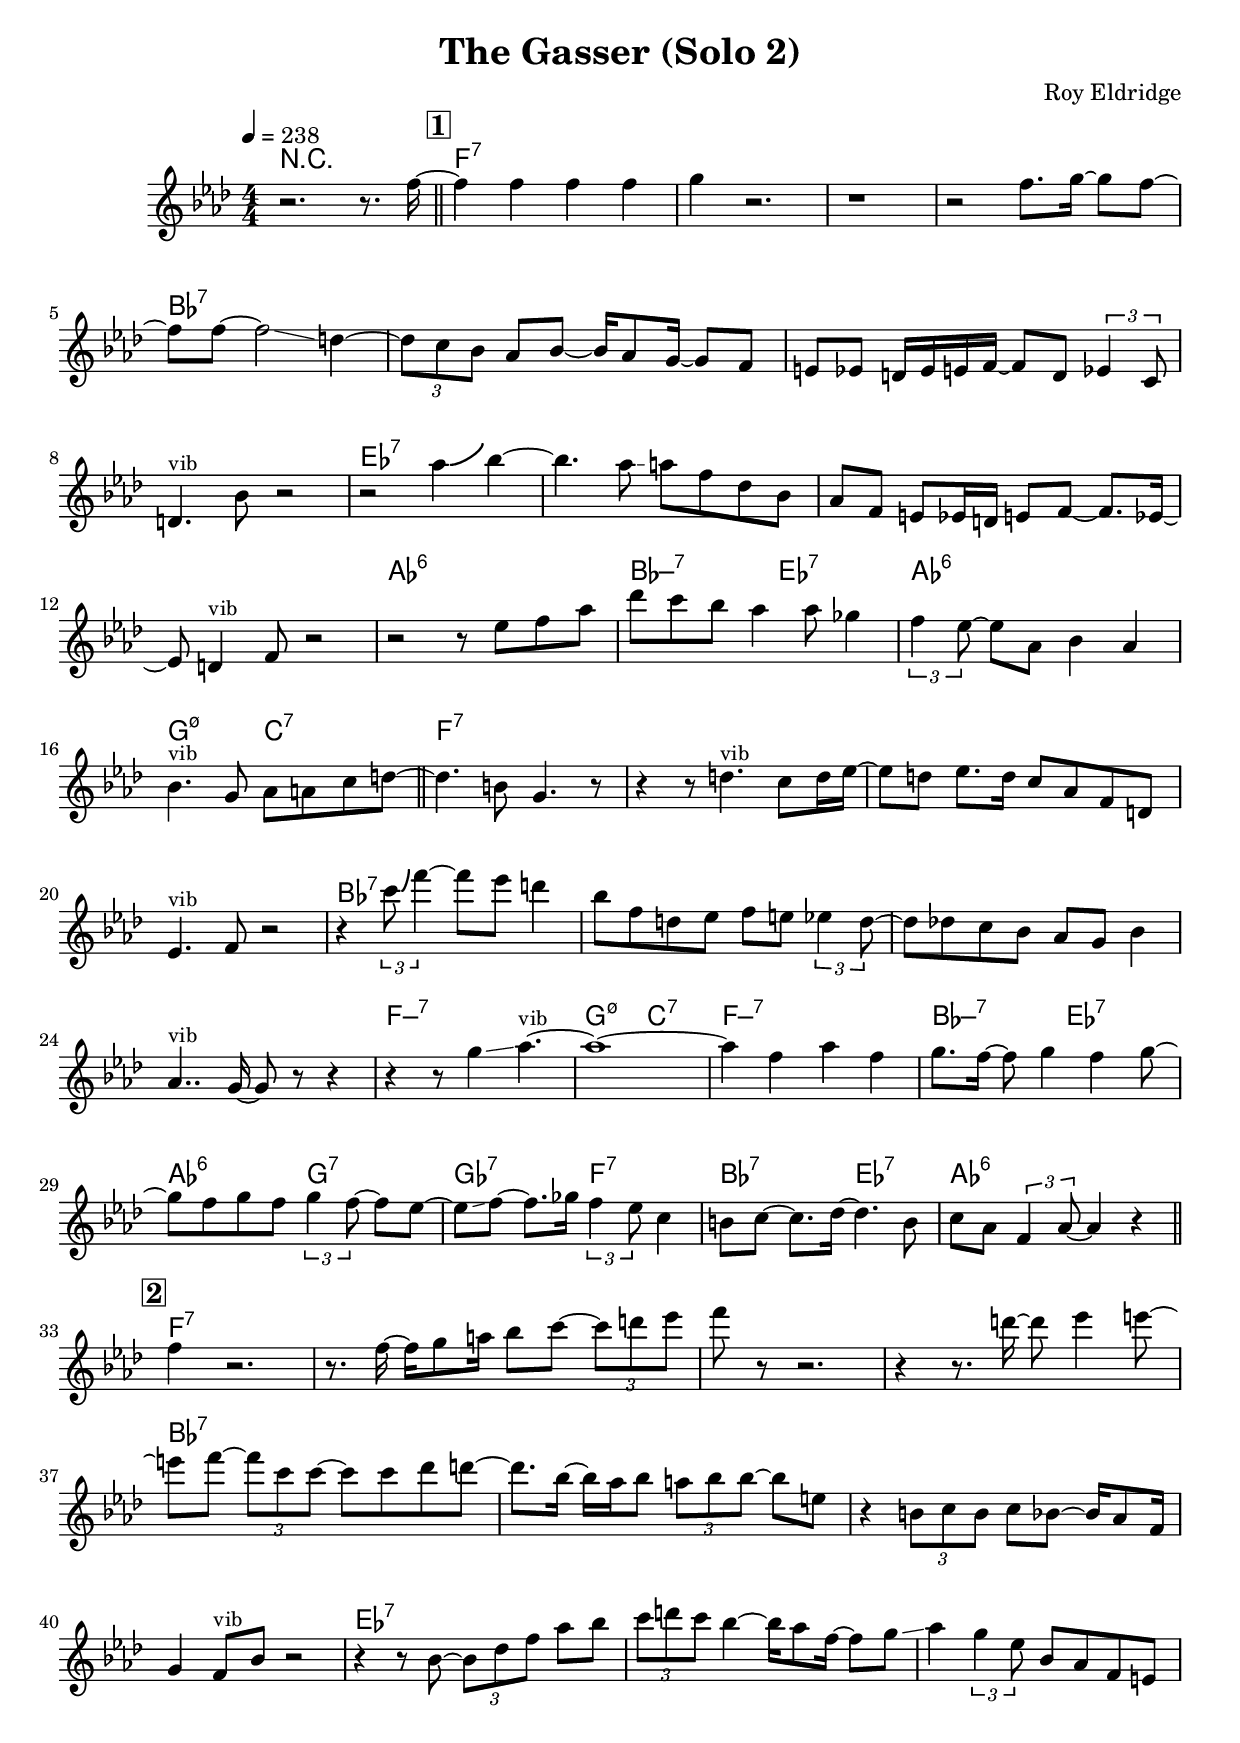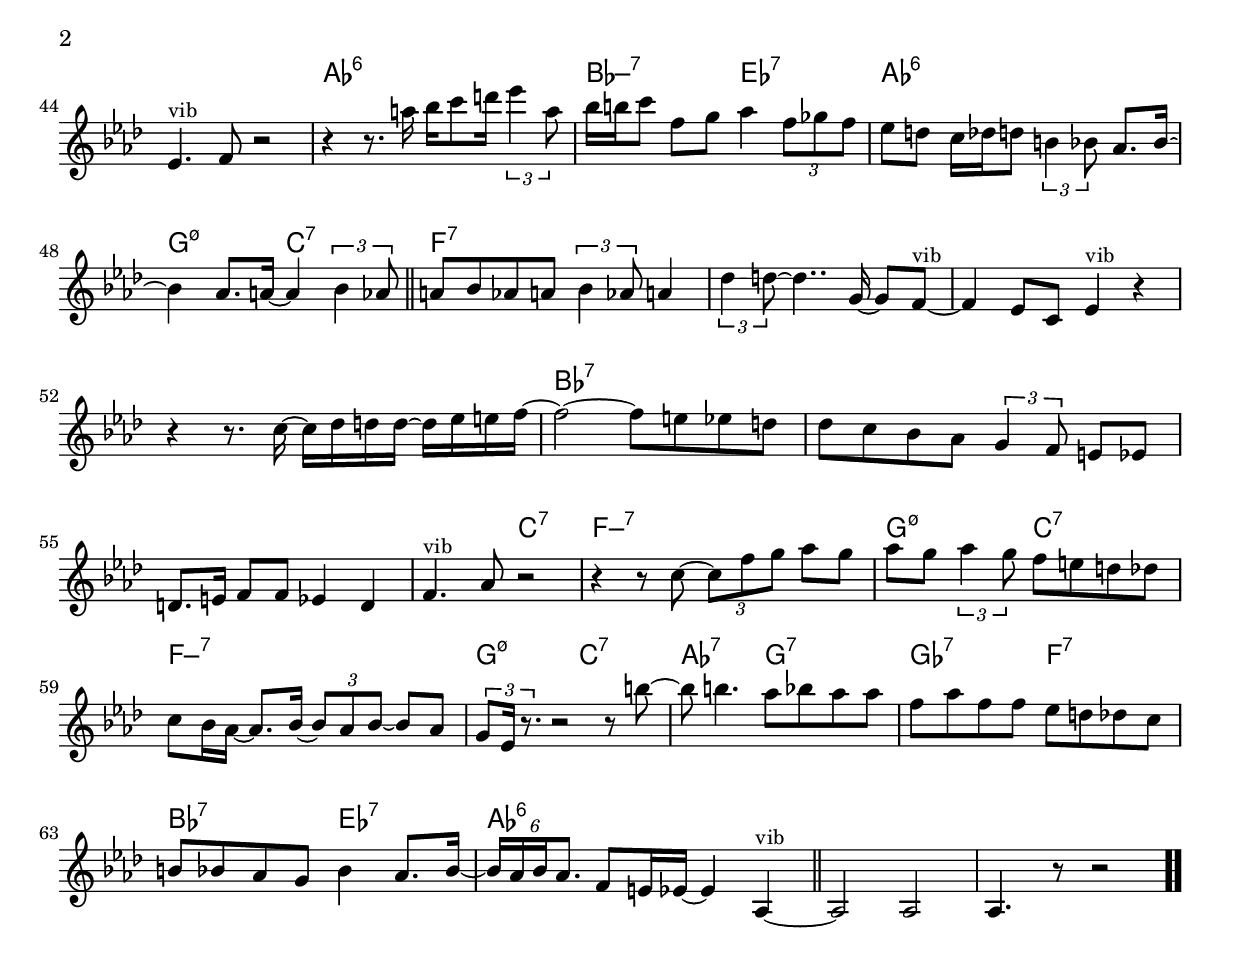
\version "2.13.2"

#(ly:set-option 'point-and-click #f)

\header {
  title = "The Gasser (Solo 2)"
  composer = "Roy Eldridge"
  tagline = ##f
}
global =
{
    \override Staff.TimeSignature #'style = #'()
    \time 4/4
    \clef "treble"
    \key aes \major
    \override Rest #'direction = #'0
    \override MultiMeasureRest #'staff-position = #0
}
\score
{
<<
    \transpose c' c'

    \new ChordNames { \chords {
      \set majorSevenSymbol = \markup { "maj7" }
      \set minorChordModifier = \markup { \char ##x2013 }
      | r1 
      | f1:7 | s1 | s1 | s1 | bes1:7 | s1 | s1 | s1 
      | es1:7 | s1 | s1 | s1 | aes1:6 | bes2:min7 es2:7 | aes1:6 | g2:min5-7 c2:7 
      | f1:7 | s1 | s1 | s1 | bes1:7 | s1 | s1 | s1 
      | f1:min7 | g2:min5-7 c2:7 | f1:min7 | bes2:min7 es2:7 | aes2:6 g2:7 | ges2:7 f2:7 | bes2:7 es2:7 | aes1:6 
      | f1:7 | s1 | s1 | s1 | bes1:7 | s1 | s1 | s1 
      | es1:7 | s1 | s1 | s1 | aes1:6 | bes2:min7 es2:7 | aes1:6 | g2:min5-7 c2:7 
      | f1:7 | s1 | s1 | s1 | bes1:7 | s1 | s1 | s2 c2:7 
      | f1:min7 | g2:min5-7 c2:7 | f1:min7 | g2:min5-7 c2:7 | aes2:7 g2:7 | ges2:7 f2:7 | bes2:7 es2:7 | aes1:6 
      | s1|
      }
      }

    \new Staff
    <<
    \transpose c' c'

    {
      \global
  		%\override Score.MetronomeMark #'transparent = ##t
  		%\override Score.MetronomeMark #'stencil = ##f
  		
  		\override HorizontalBracket #'direction = #UP
  		\override HorizontalBracket #'bracket-flare = #'(0 . 0)
  		
  		\override TextSpanner #'dash-fraction = #1.0
  		\override TextSpanner #'bound-details #'left #'text = \markup{ \concat{\draw-line #'(0 . -1.0) \draw-line #'(1.0 . 0) }}
  		\override TextSpanner #'bound-details #'right #'text = \markup{ \concat{ \draw-line #'(1.0 . 0) \draw-line #'(0 . -1.0) }}
          \set Score.markFormatter = #format-mark-box-numbers


      \tempo 4 = 238
      \set Score.currentBarNumber = #0
     
      | r2. r8. f''16~ 
      \bar "||" \mark \default f''4 f''4 f''4 f''4 
      | g''4 r2. 
      | r1 
      | r2 f''8. g''16~ g''8 f''8~ 
      | f''8 f''8~ f''2\glissando  d''4~ 
      | \tuplet 3/2 {d''8 c''8 bes'8} aes'8 bes'8~ bes'16 aes'8 g'16~ g'8 f'8 
      | e'8 es'8 d'16 es'16 e'16 f'16~ f'8 d'8 \tuplet 3/2 {es'4 c'8} 
      | d'4.^\markup{\left-align \small vib} bes'8 r2 
      | r2 aes''4\bendAfter #+4  bes''4~ 
      | bes''4. aes''8\glissando  a''8 f''8 des''8 bes'8 
      | aes'8 f'8 e'8 es'16 d'16 e'8 f'8~ f'8. es'16~ 
      | es'8 d'4^\markup{\left-align \small vib} f'8 r2 
      | r2 r8 es''8 f''8 aes''8 
      | des'''8 c'''8 bes''8 aes''4 aes''8 ges''4 
      | \tuplet 3/2 {f''4 es''8~} es''8 aes'8 bes'4 aes'4 
      | bes'4.^\markup{\left-align \small vib} g'8 aes'8 a'8 c''8 d''8~ 
      \bar "||" d''4. b'8 g'4. r8 
      | r4 r8 d''4.^\markup{\left-align \small vib} c''8 d''16 es''16~ 
      | es''8 d''8 es''8. d''16 c''8 aes'8 f'8 d'8 
      | es'4.^\markup{\left-align \small vib} f'8 r2 
      | r4 \tuplet 3/2 {c'''8\bendAfter #+4  f'''4~} f'''8 es'''8 d'''4 
      | bes''8 f''8 d''8 es''8 f''8 e''8 \tuplet 3/2 {es''4 d''8~} 
      | d''8 des''8 c''8 bes'8 aes'8 g'8 bes'4 
      | aes'4..^\markup{\left-align \small vib} g'16~ g'8 r8 r4 
      | r4 r8 g''4\glissando  aes''4.~^\markup{\left-align \small vib} 
      | aes''1~ 
      | aes''4 f''4 aes''4 f''4 
      | g''8. f''16~ f''8 g''4 f''4 g''8~ 
      | g''8 f''8 g''8 f''8 \tuplet 3/2 {g''4 f''8~} f''8 es''8~ 
      | es''8\glissando  f''8~ f''8. ges''16 \tuplet 3/2 {f''4 es''8} c''4 
      | b'8 c''8~ c''8. des''16~ des''4. b'8 
      | c''8 aes'8 \tuplet 3/2 {f'4 aes'8~} aes'4 r4 
      \bar "||" \mark \default f''4 r2. 
      | r8. f''16~ f''16 g''8 a''16 bes''8 c'''8~ \tuplet 3/2 {c'''8 d'''8 es'''8} 
      | f'''8 r8 r2. 
      | r4 r8. d'''16~ d'''8 es'''4 e'''8~ 
      | e'''8 f'''8~ \tuplet 3/2 {f'''8 c'''8 c'''8~} c'''8 c'''8 des'''8 d'''8~ 
      | d'''8. bes''16~ bes''16 aes''16 bes''8 \tuplet 3/2 {a''8 bes''8 bes''8~} bes''8 e''8 
      | r4 \tuplet 3/2 {b'8 c''8 b'8} c''8 bes'8~ bes'16 aes'8 f'16 
      | g'4 f'8^\markup{\left-align \small vib} bes'8 r2 
      | r4 r8 bes'8~ \tuplet 3/2 {bes'8 des''8 f''8} aes''8 bes''8 
      | \tuplet 3/2 {c'''8 d'''8 c'''8} bes''4~ bes''16 aes''8 f''16~ f''8 g''8\glissando  
      | aes''4 \tuplet 3/2 {g''4 es''8} bes'8 aes'8 f'8 e'8 
      | es'4.^\markup{\left-align \small vib} f'8 r2 
      | r4 r8. a''16 bes''16 c'''8 d'''16 \tuplet 3/2 {es'''4 a''8} 
      | bes''16 b''16 c'''8 f''8 g''8 aes''4 \tuplet 3/2 {f''8 ges''8 f''8} 
      | es''8 d''8 c''16 des''16 d''8 \tuplet 3/2 {b'4 bes'8} aes'8. bes'16~ 
      | bes'4 aes'8. a'16~ a'4 \tuplet 3/2 {bes'4 aes'8} 
      \bar "||" a'8 bes'8 aes'8 a'8 \tuplet 3/2 {bes'4 aes'8} a'4 
      | \tuplet 3/2 {des''4\glissando  d''8~} d''4.. g'16~ g'8 f'8~^\markup{\left-align \small vib} 
      | f'4 es'8 c'8 es'4^\markup{\left-align \small vib} r4 
      | r4 r8. c''16~ c''16 des''16 d''16 d''16~ d''16 es''16 e''16 f''16~ 
      | f''2~ f''8 e''8 es''8 d''8 
      | des''8 c''8 bes'8 aes'8 \tuplet 3/2 {g'4 f'8} e'8 es'8 
      | d'8. e'16 f'8 f'8 es'4 d'4 
      | f'4.^\markup{\left-align \small vib} aes'8 r2 
      | r4 r8 c''8~ \tuplet 3/2 {c''8 f''8 g''8} aes''8 g''8 
      | aes''8 g''8 \tuplet 3/2 {aes''4 g''8} f''8 e''8 d''8 des''8 
      | c''8 bes'16 aes'16~ aes'8. bes'16~ \tuplet 3/2 {bes'8 aes'8 bes'8~} bes'8 aes'8 
      | \tuplet 3/2 {g'8 es'16 r8.} r2 r8 b''8~ 
      | b''8 b''4. aes''8 bes''8 aes''8 aes''8 
      | f''8 aes''8 f''8 f''8 es''8 d''8 des''8 c''8 
      | b'8 bes'8 aes'8 g'8 bes'4 aes'8. bes'16~ 
      | \tuplet 6/4 {bes'16 aes'16 bes'16 aes'8.} f'8 e'16 es'16~ es'4 aes4~^\markup{\left-align \small vib} 
      \bar "||" aes2 aes2 
      | aes4. r8 r2\bar  ".."
    }
    >>
>>    
}
